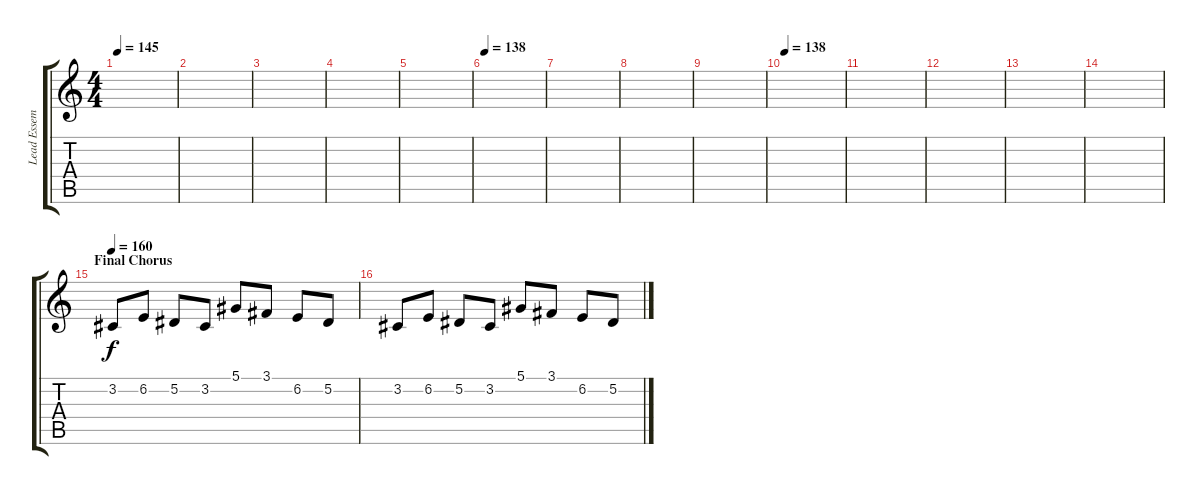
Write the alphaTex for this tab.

\track ("Lead Essemble (Everton Andrade)" "Lead Essem") {instrument fx5brightness}
\staff {score tabs}
\tuning (Eb4 Bb3 Gb3 Db3 Ab2 Eb2) {hide}
\ts (4 4)
\tempo 145
\clef g2
\ks c
|
|
|
|
|
\tempo 138
|
|
|
|
\tempo 138
|
|
|
|
|
\section ("" "Final Chorus")
\tempo 160
3.2.8 6.2.8 5.2.8 3.2.8 5.1.8 3.1.8 6.2.8 5.2.8 |
3.2.8 6.2.8 5.2.8 3.2.8 5.1.8 3.1.8 6.2.8 5.2.8
